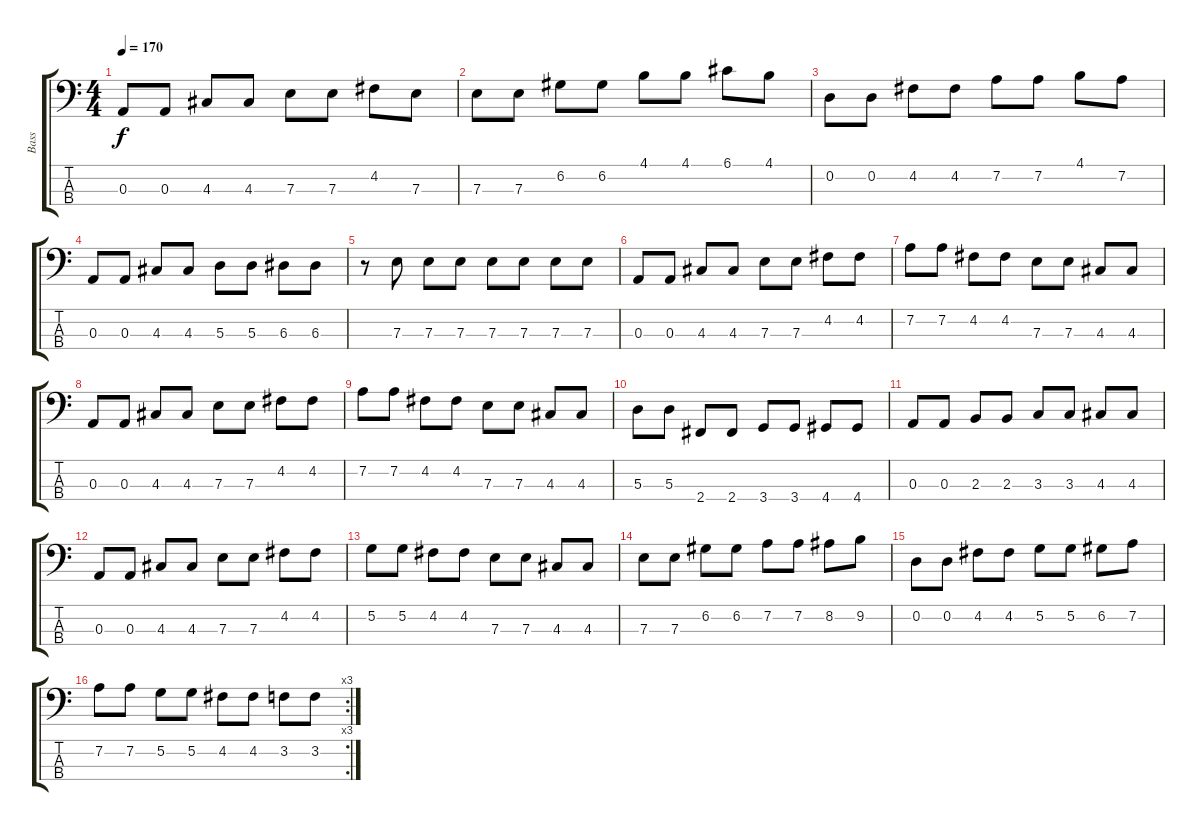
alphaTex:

\track ("Bass" "Bass") {instrument electricbassfinger}
\staff {score tabs}
\tuning (G2 D2 A1 E1) {hide}
\ts (4 4)
\tempo 170
\clef f4
\ks c
0.3.8{dy f} 0.3.8 4.3.8 4.3.8 7.3.8 7.3.8 4.2.8 7.3.8 |
7.3.8 7.3.8 6.2.8 6.2.8 4.1.8 4.1.8 6.1.8 4.1.8 |
0.2.8 0.2.8 4.2.8 4.2.8 7.2.8 7.2.8 4.1.8 7.2.8 |
0.3.8 0.3.8 4.3.8 4.3.8 5.3.8 5.3.8 6.3.8 6.3.8 |
r.8 7.3.8 7.3.8 7.3.8 7.3.8 7.3.8 7.3.8 7.3.8 |
0.3.8 0.3.8 4.3.8 4.3.8 7.3.8 7.3.8 4.2.8 4.2.8 |
7.2.8 7.2.8 4.2.8 4.2.8 7.3.8 7.3.8 4.3.8 4.3.8 |
0.3.8 0.3.8 4.3.8 4.3.8 7.3.8 7.3.8 4.2.8 4.2.8 |
7.2.8 7.2.8 4.2.8 4.2.8 7.3.8 7.3.8 4.3.8 4.3.8 |
5.3.8 5.3.8 2.4.8 2.4.8 3.4.8 3.4.8 4.4.8 4.4.8 |
0.3.8 0.3.8 2.3.8 2.3.8 3.3.8 3.3.8 4.3.8 4.3.8 |
0.3.8 0.3.8 4.3.8 4.3.8 7.3.8 7.3.8 4.2.8 4.2.8 |
5.2.8 5.2.8 4.2.8 4.2.8 7.3.8 7.3.8 4.3.8 4.3.8 |
7.3.8 7.3.8 6.2.8 6.2.8 7.2.8 7.2.8 8.2.8 9.2.8 |
0.2.8 0.2.8 4.2.8 4.2.8 5.2.8 5.2.8 6.2.8 7.2.8 |
\rc 3
7.2.8 7.2.8 5.2.8 5.2.8 4.2.8 4.2.8 3.2.8 3.2.8
